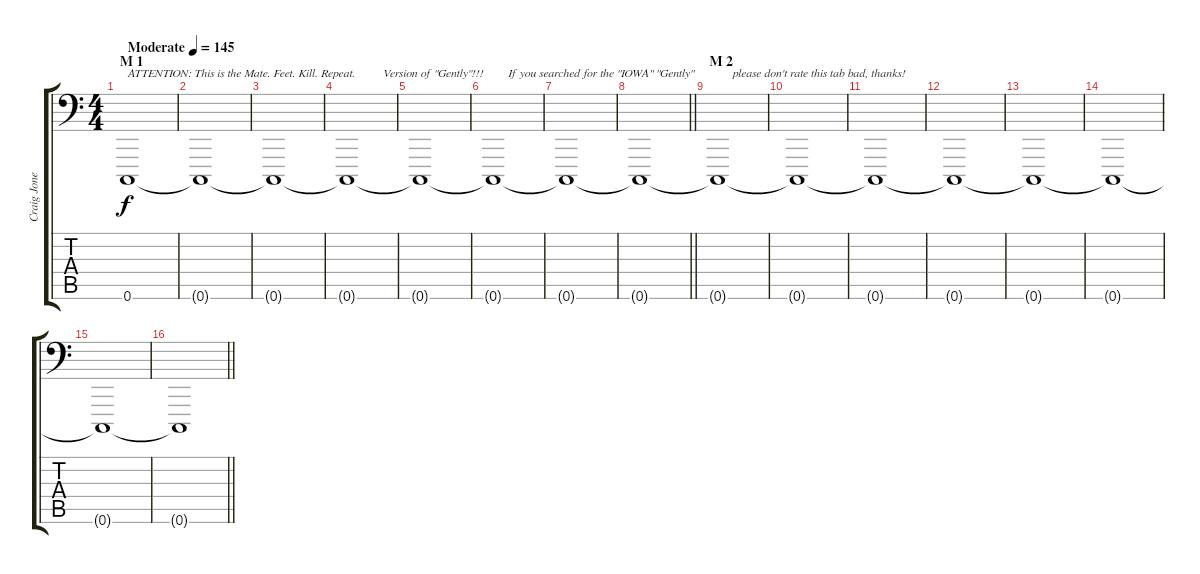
\track ("Craig Jones" "Craig Jone") {instrument lead3calliope}
\staff {score tabs}
\tuning (D3 A2 F2 C2 G1 C1) {hide}
\ts (4 4)
\section ("" "M 1")
\tempo (145 "Moderate")
\clef f4
\ks c
0.6.1{txt "ATTENTION: This is the Mate. Feet. Kill. Repeat." dy f instrument lead3calliope} |
0.6{t}.1 |
0.6{t}.1 |
0.6{t}.1{txt "            Version of \"Gently\"!!!"} |
0.6{t}.1 |
0.6{t}.1{txt "     If you searched for the \"IOWA\" \"Gently\""} |
0.6{t}.1 |
\barLineRight lightlight
0.6{t}.1 |
\section ("" "M 2")
0.6{t}.1{txt "     please don't rate this tab bad, thanks!"} |
0.6{t}.1 |
0.6{t}.1 |
0.6{t}.1 |
0.6{t}.1 |
0.6{t}.1 |
0.6{t}.1 |
\barLineRight lightlight
0.6{t}.1
